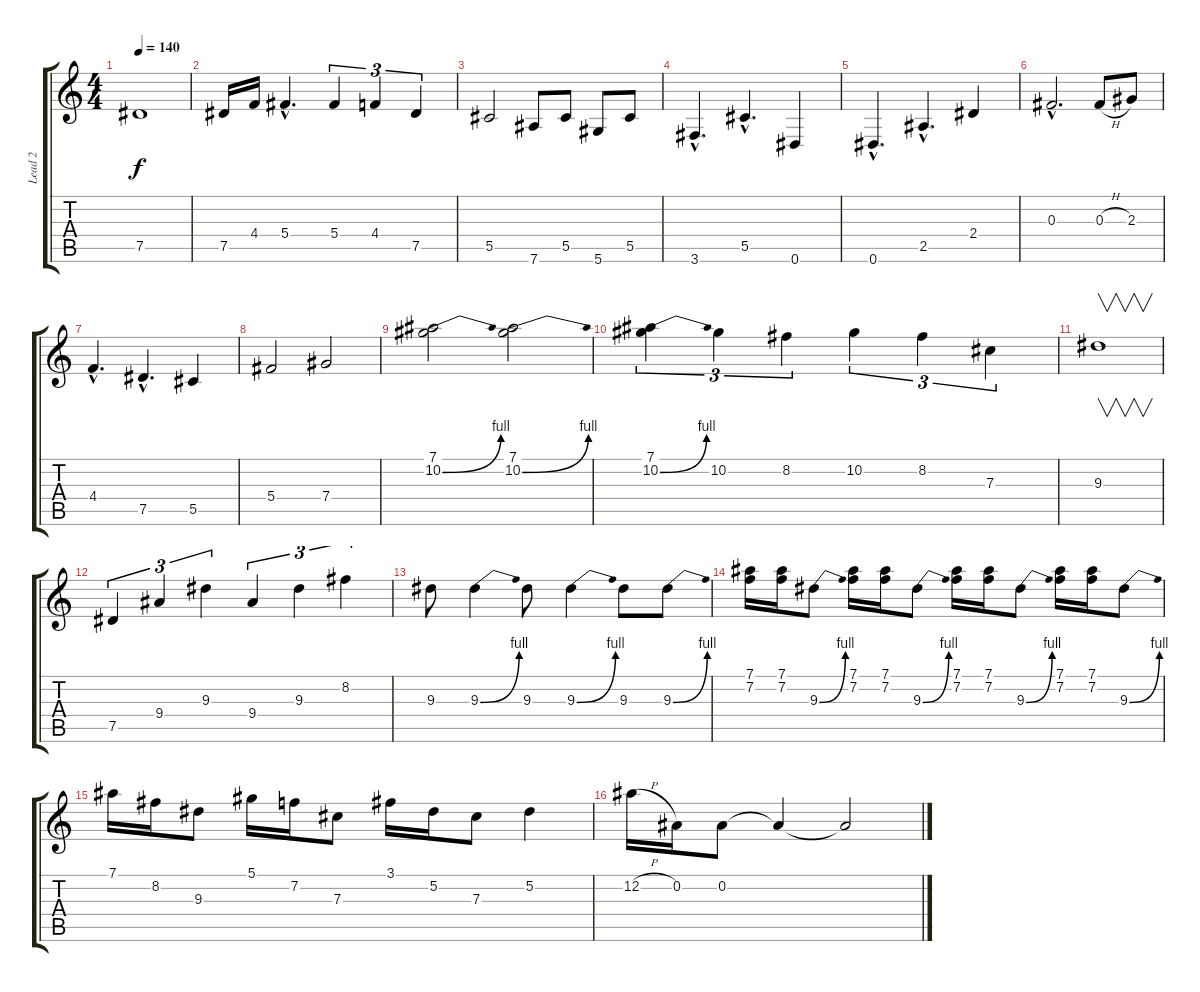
\track ("Lead 2" "Lead 2") {instrument distortionguitar}
\staff {score tabs}
\tuning (Eb4 Bb3 Gb3 Db3 Ab2 Eb2) {hide}
\ts (4 4)
\tempo 140
\clef g2
\ks c
7.5.1{dy f} |
7.5.16 4.4.16 5.4{hac}.4{d} 5.4.4{tu (3 2)} 4.4.4{tu (3 2)} 7.5.4{tu (3 2)} |
5.5.2 7.6.8 5.5.8 5.6.8 5.5.8 |
3.6{hac}.4{d} 5.5{hac}.4{d} 0.6.4 |
0.6{hac}.4{d} 2.5{hac}.4{d} 2.4.4 |
0.3{hac}.2{d} 0.3{h}.8 2.3.8 |
4.4{hac}.4{d} 7.5{hac}.4{d} 5.5.4 |
5.4.2 7.4.2 |
(7.1 10.2{be (bend 0 0 60 4)}).2 (7.1 10.2{be (bend 0 0 60 4)}).2 |
(7.1 10.2{be (bend 0 0 60 4)}).4{tu (3 2)} 10.2.4{tu (3 2)} 8.2.4{tu (3 2)} 10.2.4{tu (3 2)} 8.2.4{tu (3 2)} 7.3.4{tu (3 2)} |
9.3.1{v} |
7.5.4{tu (3 2)} 9.4.4{tu (3 2)} 9.3.4{tu (3 2)} 9.4.4{tu (3 2)} 9.3.4{tu (3 2)} 8.2.4{tu (3 2)} |
9.3.8 9.3{be (bend 0 0 60 4)}.4 9.3.8 9.3{be (bend 0 0 60 4)}.4 9.3.8 9.3{be (bend 0 0 60 4)}.8 |
(7.1 7.2).16 (7.1 7.2).16 9.3{be (bend 0 0 60 4)}.8 (7.1 7.2).16 (7.1 7.2).16 9.3{be (bend 0 0 60 4)}.8 (7.1 7.2).16 (7.1 7.2).16 9.3{be (bend 0 0 60 4)}.8 (7.1 7.2).16 (7.1 7.2).16 9.3{be (bend 0 0 60 4)}.8 |
7.1.16 8.2.16 9.3.8 5.1.16 7.2.16 7.3.8 3.1.16 5.2.16 7.3.8 5.2.4 |
12.2{h}.16 0.2.16 0.2.8 0.2{t}.4 0.2{t}.2
